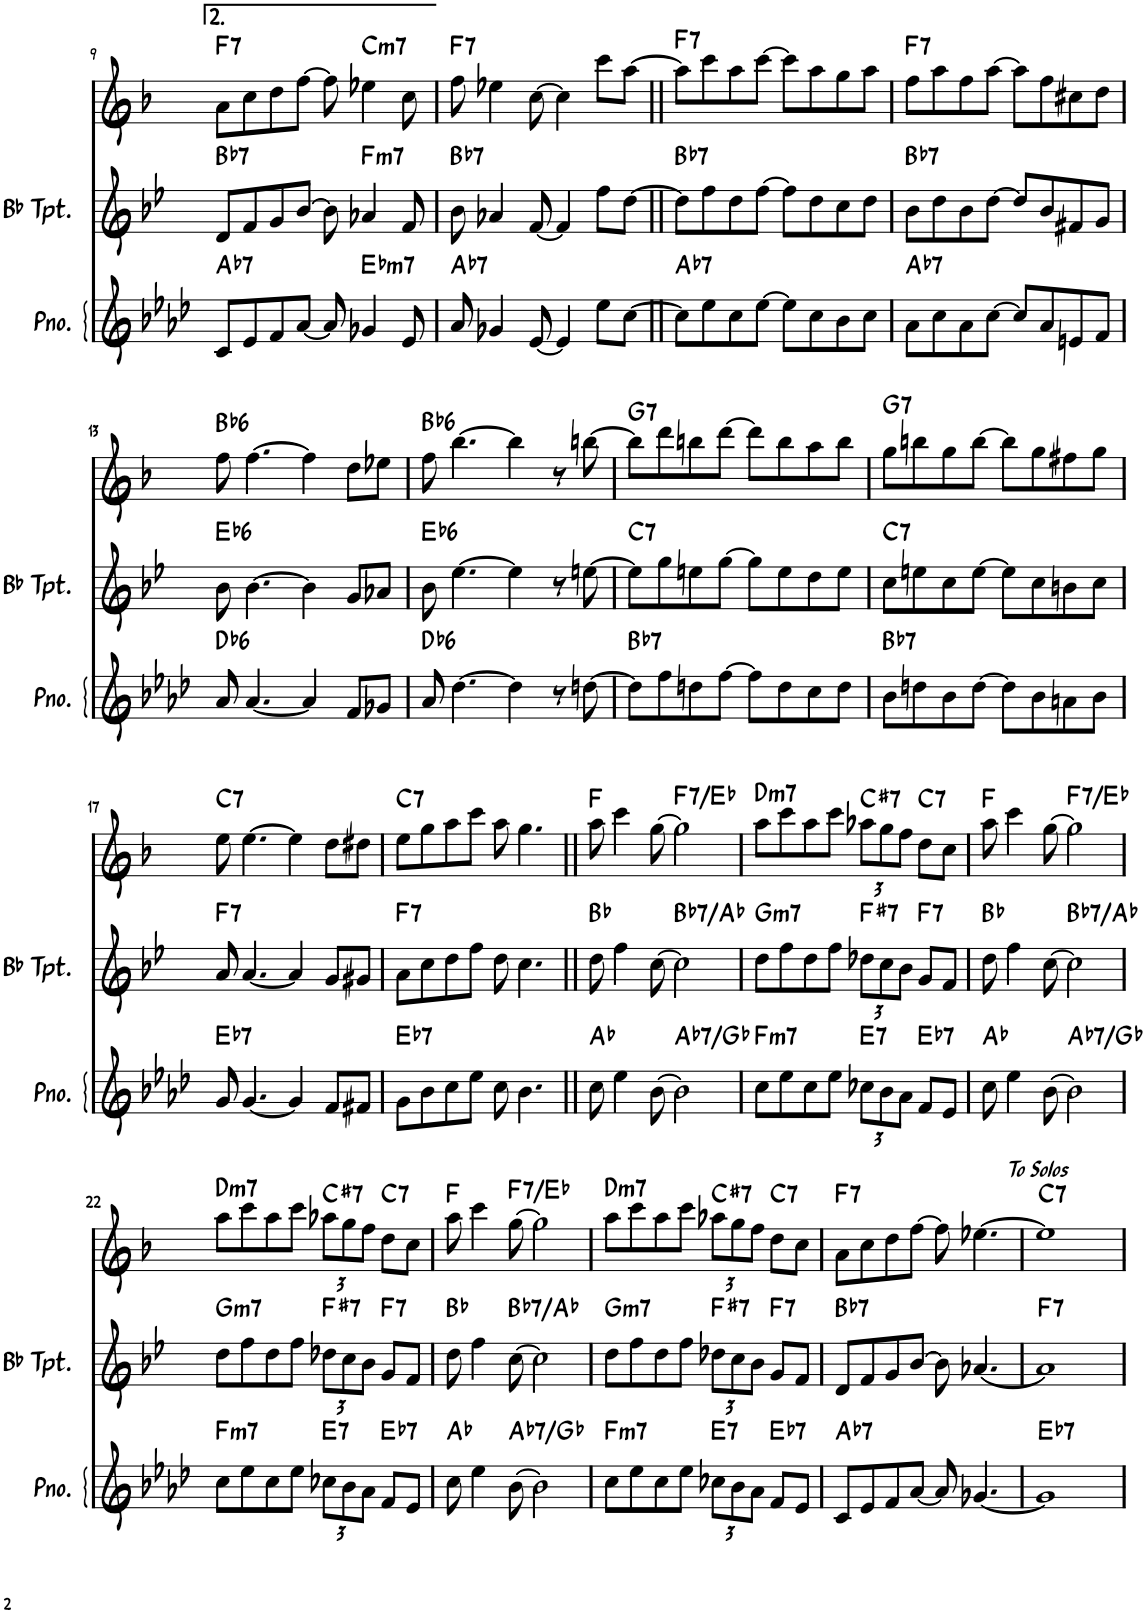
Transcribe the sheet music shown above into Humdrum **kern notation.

**kern	**harte	**kern	**harte	**kern	**harte
*part3	*part3	*part2	*part2	*part1	*part1
*staff3	*	*staff2	*	*staff1	*
*I"Piano	*	*I"Bb Trumpet	*	*I"Alto Sax	*
*I'Pno.	*	*I'Bb Tpt.	*	*I'Sax	*
!!LO:PB:g=z
*clefG2	*	*clefG2	*	*clefG2	*
*	*	*Trd1c2	*	*Trd5c9	*
*k[b-e-a-d-]	*	*k[b-e-]	*	*k[b-]	*
*M4/4	*	*M4/4	*	*M4/4	*
=9	=9	=9	=9	=9	=9
!	!LO:H:kt=7	!	!LO:H:kt=7	!	!LO:H:kt=7
8c/L	Ab:7	8d/L	Bb:7	8a\L	F:7
8e-/	.	8f/	.	8cc\	.
8f/	.	8g/	.	8dd\	.
[8a-/J	.	[8b-/J	.	[8ff\J	.
8a-/]	.	8b-\]	.	8ff\]	.
!	!LO:H:kt=m7	!	!LO:H:kt=m7	!	!LO:H:kt=m7
4g-X/	Eb:min7	4a-X/	F:min7	4ee-X\	C:min7
8e-/	.	8f/	.	8cc\	.
=10	=10	=10	=10	=10	=10
!	!LO:H:kt=7	!	!LO:H:kt=7	!	!LO:H:kt=7
8a-/	Ab:7	8b-\	Bb:7	8ff\	F:7
4g-X/	.	4a-X/	.	4ee-X\	.
[8e-/	.	[8f/	.	[8cc\	.
4e-/]	.	4f/]	.	4cc\]	.
8ee-\L	.	8ff\L	.	8ccc\L	.
[8cc\J	.	[8dd\J	.	[8aa\J	.
=11||	=11||	=11||	=11||	=11||	=11||
!	!LO:H:kt=7	!	!LO:H:kt=7	!	!LO:H:kt=7
8cc\L]	Ab:7	8dd\L]	Bb:7	8aa\L]	F:7
8ee-\	.	8ff\	.	8ccc\	.
8cc\	.	8dd\	.	8aa\	.
[8ee-\J	.	[8ff\J	.	[8ccc\J	.
8ee-\L]	.	8ff\L]	.	8ccc\L]	.
8cc\	.	8dd\	.	8aa\	.
8b-\	.	8cc\	.	8gg\	.
8cc\J	.	8dd\J	.	8aa\J	.
=12	=12	=12	=12	=12	=12
!	!LO:H:kt=7	!	!LO:H:kt=7	!	!LO:H:kt=7
8a-\L	Ab:7	8b-\L	Bb:7	8ff\L	F:7
8cc\	.	8dd\	.	8aa\	.
8a-\	.	8b-\	.	8ff\	.
[8cc\J	.	[8dd\J	.	[8aa\J	.
8cc/L]	.	8dd/L]	.	8aa\L]	.
8a-/	.	8b-/	.	8ff\	.
8en/	.	8f#X/	.	8cc#X\	.
8f/J	.	8g/J	.	8dd\J	.
!!LO:LB:g=z
=13	=13	=13	=13	=13	=13
!	!LO:H:kt=6	!	!LO:H:kt=6	!	!LO:H:kt=6
8a-/	Db:maj6	8b-\	Eb:maj6	8ff\	Bb:maj6
[4.a-/	.	[4.b-\	.	[4.ff\	.
4a-/]	.	4b-\]	.	4ff\]	.
8f/L	.	8g/L	.	8dd\L	.
8g-X/J	.	8a-X/J	.	8ee-X\J	.
=14	=14	=14	=14	=14	=14
!	!LO:H:kt=6	!	!LO:H:kt=6	!	!LO:H:kt=6
8a-/	Db:maj6	8b-\	Eb:maj6	8ff\	Bb:maj6
[4.dd-\	.	[4.ee-\	.	[4.bb-\	.
4dd-\]	.	4ee-\]	.	4bb-\]	.
8r	.	8r	.	8r	.
[8ddn\	.	[8een\	.	[8bbn\	.
=15	=15	=15	=15	=15	=15
!	!LO:H:kt=7	!	!LO:H:kt=7	!	!LO:H:kt=7
8dd\L]	Bb:7	8ee\L]	C:7	8bb\L]	G:7
8ff\	.	8gg\	.	8ddd\	.
8ddn\	.	8een\	.	8bbn\	.
[8ff\J	.	[8gg\J	.	[8ddd\J	.
8ff\L]	.	8gg\L]	.	8ddd\L]	.
8dd\	.	8ee\	.	8bb\	.
8cc\	.	8dd\	.	8aa\	.
8dd\J	.	8ee\J	.	8bb\J	.
=16	=16	=16	=16	=16	=16
!	!LO:H:kt=7	!	!LO:H:kt=7	!	!LO:H:kt=7
8b-\L	Bb:7	8cc\L	C:7	8gg\L	G:7
8ddn\	.	8een\	.	8bbn\	.
8b-\	.	8cc\	.	8gg\	.
[8dd\J	.	[8ee\J	.	[8bb\J	.
8dd\L]	.	8ee\L]	.	8bb\L]	.
8b-\	.	8cc\	.	8gg\	.
8an\	.	8bn\	.	8ff#X\	.
8b-\J	.	8cc\J	.	8gg\J	.
!!LO:LB:g=z
=17	=17	=17	=17	=17	=17
!	!LO:H:kt=7	!	!LO:H:kt=7	!	!LO:H:kt=7
8g/	Eb:7	8a/	F:7	8ee\	C:7
[4.g/	.	[4.a/	.	[4.ee\	.
4g/]	.	4a/]	.	4ee\]	.
8f/L	.	8g/L	.	8dd\L	.
8f#X/J	.	8g#X/J	.	8dd#X\J	.
=18	=18	=18	=18	=18	=18
!	!LO:H:kt=7	!	!LO:H:kt=7	!	!LO:H:kt=7
8g\L	Eb:7	8a\L	F:7	8ee\L	C:7
8b-\	.	8cc\	.	8gg\	.
8cc\	.	8dd\	.	8aa\	.
8ee-\J	.	8ff\J	.	8ccc\J	.
8cc\	.	8dd\	.	8aa\	.
4.b-\	.	4.cc\	.	4.gg\	.
=19||	=19||	=19||	=19||	=19||	=19||
8cc\	Ab:maj	8dd\	Bb:maj	8aa\	F:maj
4ee-\	.	4ff\	.	4ccc\	.
[8b-\	.	[8cc\	.	[8gg\	.
!	!LO:H:kt=7	!	!LO:H:kt=7	!	!LO:H:kt=7
2b-\]	Ab:7/b7	2cc\]	Bb:7/b7	2gg\]	F:7/b7
=20	=20	=20	=20	=20	=20
!	!LO:H:kt=m7	!	!LO:H:kt=m7	!	!LO:H:kt=m7
8cc\L	F:min7	8dd\L	G:min7	8aa\L	D:min7
8ee-\	.	8ff\	.	8ccc\	.
8cc\	.	8dd\	.	8aa\	.
8ee-\J	.	8ff\J	.	8ccc\J	.
*Xbrackettup	*	*Xbrackettup	*	*Xbrackettup	*
!	!LO:H:kt=7	!	!LO:H:kt=7	!	!LO:H:kt=7
12cc-X\L	E:7	12dd-X\L	F#:7	12aa-X\L	C#:7
12b-\	.	12cc\	.	12gg\	.
12a-\J	.	12b-\J	.	12ff\J	.
!	!LO:H:kt=7	!	!LO:H:kt=7	!	!LO:H:kt=7
8f/L	Eb:7	8g/L	F:7	8dd\L	C:7
8e-/J	.	8f/J	.	8cc\J	.
=21	=21	=21	=21	=21	=21
8cc\	Ab:maj	8dd\	Bb:maj	8aa\	F:maj
4ee-\	.	4ff\	.	4ccc\	.
[8b-\	.	[8cc\	.	[8gg\	.
!	!LO:H:kt=7	!	!LO:H:kt=7	!	!LO:H:kt=7
2b-\]	Ab:7/b7	2cc\]	Bb:7/b7	2gg\]	F:7/b7
!!LO:LB:g=z
=22	=22	=22	=22	=22	=22
!	!LO:H:kt=m7	!	!LO:H:kt=m7	!	!LO:H:kt=m7
8cc\L	F:min7	8dd\L	G:min7	8aa\L	D:min7
8ee-\	.	8ff\	.	8ccc\	.
8cc\	.	8dd\	.	8aa\	.
8ee-\J	.	8ff\J	.	8ccc\J	.
!	!LO:H:kt=7	!	!LO:H:kt=7	!	!LO:H:kt=7
12cc-X\L	E:7	12dd-X\L	F#:7	12aa-X\L	C#:7
12b-\	.	12cc\	.	12gg\	.
12a-\J	.	12b-\J	.	12ff\J	.
!	!LO:H:kt=7	!	!LO:H:kt=7	!	!LO:H:kt=7
8f/L	Eb:7	8g/L	F:7	8dd\L	C:7
8e-/J	.	8f/J	.	8cc\J	.
=23	=23	=23	=23	=23	=23
8cc\	Ab:maj	8dd\	Bb:maj	8aa\	F:maj
4ee-\	.	4ff\	.	4ccc\	.
!	!LO:H:kt=7	!	!LO:H:kt=7	!	!LO:H:kt=7
[8b-\	Ab:7/b7	[8cc\	Bb:7/b7	[8gg\	F:7/b7
2b-\]	.	2cc\]	.	2gg\]	.
=24	=24	=24	=24	=24	=24
!	!LO:H:kt=m7	!	!LO:H:kt=m7	!	!LO:H:kt=m7
8cc\L	F:min7	8dd\L	G:min7	8aa\L	D:min7
8ee-\	.	8ff\	.	8ccc\	.
8cc\	.	8dd\	.	8aa\	.
8ee-\J	.	8ff\J	.	8ccc\J	.
!	!LO:H:kt=7	!	!LO:H:kt=7	!	!LO:H:kt=7
12cc-X\L	E:7	12dd-X\L	F#:7	12aa-X\L	C#:7
12b-\	.	12cc\	.	12gg\	.
12a-\J	.	12b-\J	.	12ff\J	.
!	!LO:H:kt=7	!	!LO:H:kt=7	!	!LO:H:kt=7
8f/L	Eb:7	8g/L	F:7	8dd\L	C:7
8e-/J	.	8f/J	.	8cc\J	.
=25	=25	=25	=25	=25	=25
!	!LO:H:kt=7	!	!LO:H:kt=7	!	!LO:H:kt=7
8c/L	Ab:7	8d/L	Bb:7	8a\L	F:7
8e-/	.	8f/	.	8cc\	.
8f/	.	8g/	.	8dd\	.
[8a-/J	.	[8b-/J	.	[8ff\J	.
8a-/]	.	8b-\]	.	8ff\]	.
[4.g-X/	.	[4.a-X/	.	[4.ee-X\	.
=26	=26	=26	=26	=26	=26
!	!LO:H:kt=7	!	!LO:H:kt=7	!LO:TX:a:i:t=To Solos	!LO:H:kt=7
1g-]	Eb:7	1a-]	F:7	1ee-]	C:7
=	=	=	=	=	=
*-	*-	*-	*-	*-	*-
